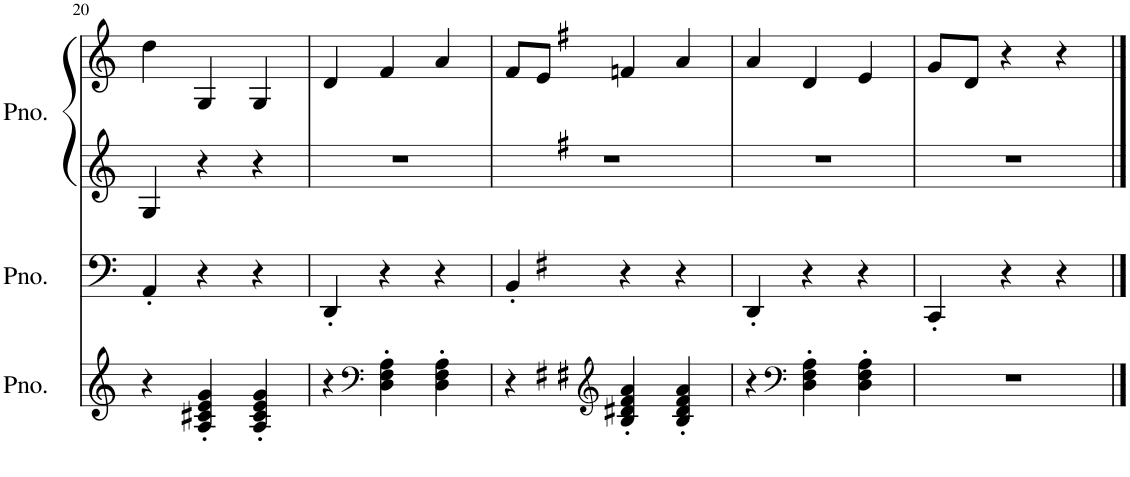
**kern	**kern	**kern	**kern
*part3	*part2	*part1	*part1
*staff4	*staff3	*staff2	*staff1
*I"Piano	*I"Piano	*I"Piano	*
*I'Pno.	*I'Pno.	*I'Pno.	*
!!LO:PB:g=z
*clefG2	*clefF4	*clefG2	*clefG2
*k[]	*k[]	*k[]	*k[]
*M3/4	*M3/4	*M3/4	*M3/4
=20	=20	=20	=20
4r	4AA'/	4G/	4dd\
4A/' 4c#X/' 4e/' 4g/'	4r	4r	4G/
4A/' 4c#/' 4e/' 4g/'	4r	4r	4G/
=21	=21	=21	=21
4r	4DD'/	2.r	4d/
*clefF4	*	*	*
4D\' 4F\' 4A\'	4r	.	4f/
4D\' 4F\' 4A\'	4r	.	4a/
=22	=22	=22	=22
4r	4BB'/	2.r	8f/L
.	.	.	8e/J
*clefG2	*	*	*
4B/' 4d#X/' 4f#/' 4a/'	4r	.	4fn/
4B/' 4d#/' 4f#/' 4a/'	4r	.	4a/
=23	=23	=23	=23
4r	4DD'/	2.r	4a/
*clefF4	*	*	*
4D\' 4F#\' 4A\'	4r	.	4d/
4D\' 4F#\' 4A\'	4r	.	4e/
=24	=24	=24	=24
2.r	4CC'/	2.r	8g/L
.	.	.	8d/J
.	4r	.	4r
.	4r	.	4r
==	==	==	==
*-	*-	*-	*-
